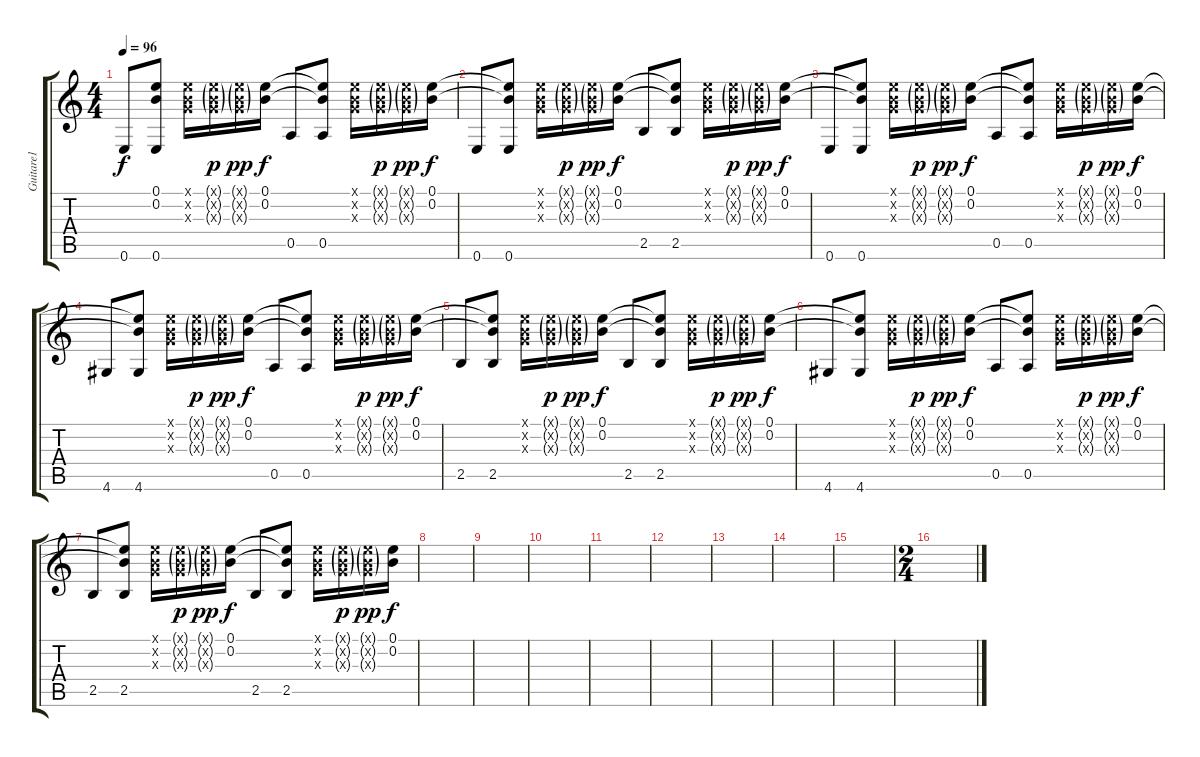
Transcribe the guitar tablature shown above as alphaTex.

\track ("Guitare1" "Guitare1") {instrument acousticguitarsteel}
\staff {score tabs}
\tuning (E4 B3 G3 D3 A2 E2) {hide}
\ts (4 4)
\tempo 96
\clef g2
\ks c
0.6.8{dy f} (0.1{t} 0.2{t} 0.6).8 (0.1{x} 0.2{x} 0.3{x}).16 (0.1{g x} 0.2{g x} 0.3{g x}).16{dy p} (0.1{g x} 0.2{g x} 0.3{g x}).16{dy pp} (0.1 0.2).16{dy f} 0.5.8 (0.1{t} 0.2{t} 0.5).8 (0.1{x} 0.2{x} 0.3{x}).16 (0.1{g x} 0.2{g x} 0.3{g x}).16{dy p} (0.1{g x} 0.2{g x} 0.3{g x}).16{dy pp} (0.1 0.2).16{dy f} |
0.6.8 (0.1{t} 0.2{t} 0.6).8 (0.1{x} 0.2{x} 0.3{x}).16 (0.1{g x} 0.2{g x} 0.3{g x}).16{dy p} (0.1{g x} 0.2{g x} 0.3{g x}).16{dy pp} (0.1 0.2).16{dy f} 2.5.8 (0.1{t} 0.2{t} 2.5).8 (0.1{x} 0.2{x} 0.3{x}).16 (0.1{g x} 0.2{g x} 0.3{g x}).16{dy p} (0.1{g x} 0.2{g x} 0.3{g x}).16{dy pp} (0.1 0.2).16{dy f} |
0.6.8 (0.1{t} 0.2{t} 0.6).8 (0.1{x} 0.2{x} 0.3{x}).16 (0.1{g x} 0.2{g x} 0.3{g x}).16{dy p} (0.1{g x} 0.2{g x} 0.3{g x}).16{dy pp} (0.1 0.2).16{dy f} 0.5.8 (0.1{t} 0.2{t} 0.5).8 (0.1{x} 0.2{x} 0.3{x}).16 (0.1{g x} 0.2{g x} 0.3{g x}).16{dy p} (0.1{g x} 0.2{g x} 0.3{g x}).16{dy pp} (0.1 0.2).16{dy f} |
4.6.8 (0.1{t} 0.2{t} 4.6).8 (0.1{x} 0.2{x} 0.3{x}).16 (0.1{g x} 0.2{g x} 0.3{g x}).16{dy p} (0.1{g x} 0.2{g x} 0.3{g x}).16{dy pp} (0.1 0.2).16{dy f} 0.5.8 (0.1{t} 0.2{t} 0.5).8 (0.1{x} 0.2{x} 0.3{x}).16 (0.1{g x} 0.2{g x} 0.3{g x}).16{dy p} (0.1{g x} 0.2{g x} 0.3{g x}).16{dy pp} (0.1 0.2).16{dy f} |
2.5.8 (0.1{t} 0.2{t} 2.5).8 (0.1{x} 0.2{x} 0.3{x}).16 (0.1{g x} 0.2{g x} 0.3{g x}).16{dy p} (0.1{g x} 0.2{g x} 0.3{g x}).16{dy pp} (0.1 0.2).16{dy f} 2.5.8 (0.1{t} 0.2{t} 2.5).8 (0.1{x} 0.2{x} 0.3{x}).16 (0.1{g x} 0.2{g x} 0.3{g x}).16{dy p} (0.1{g x} 0.2{g x} 0.3{g x}).16{dy pp} (0.1 0.2).16{dy f} |
4.6.8 (0.1{t} 0.2{t} 4.6).8 (0.1{x} 0.2{x} 0.3{x}).16 (0.1{g x} 0.2{g x} 0.3{g x}).16{dy p} (0.1{g x} 0.2{g x} 0.3{g x}).16{dy pp} (0.1 0.2).16{dy f} 0.5.8 (0.1{t} 0.2{t} 0.5).8 (0.1{x} 0.2{x} 0.3{x}).16 (0.1{g x} 0.2{g x} 0.3{g x}).16{dy p} (0.1{g x} 0.2{g x} 0.3{g x}).16{dy pp} (0.1 0.2).16{dy f} |
2.5.8 (0.1{t} 0.2{t} 2.5).8 (0.1{x} 0.2{x} 0.3{x}).16 (0.1{g x} 0.2{g x} 0.3{g x}).16{dy p} (0.1{g x} 0.2{g x} 0.3{g x}).16{dy pp} (0.1 0.2).16{dy f} 2.5.8 (0.1{t} 0.2{t} 2.5).8 (0.1{x} 0.2{x} 0.3{x}).16 (0.1{g x} 0.2{g x} 0.3{g x}).16{dy p} (0.1{g x} 0.2{g x} 0.3{g x}).16{dy pp} (0.1 0.2).16{dy f} |
|
|
|
|
|
|
|
|
\ts (2 4)
